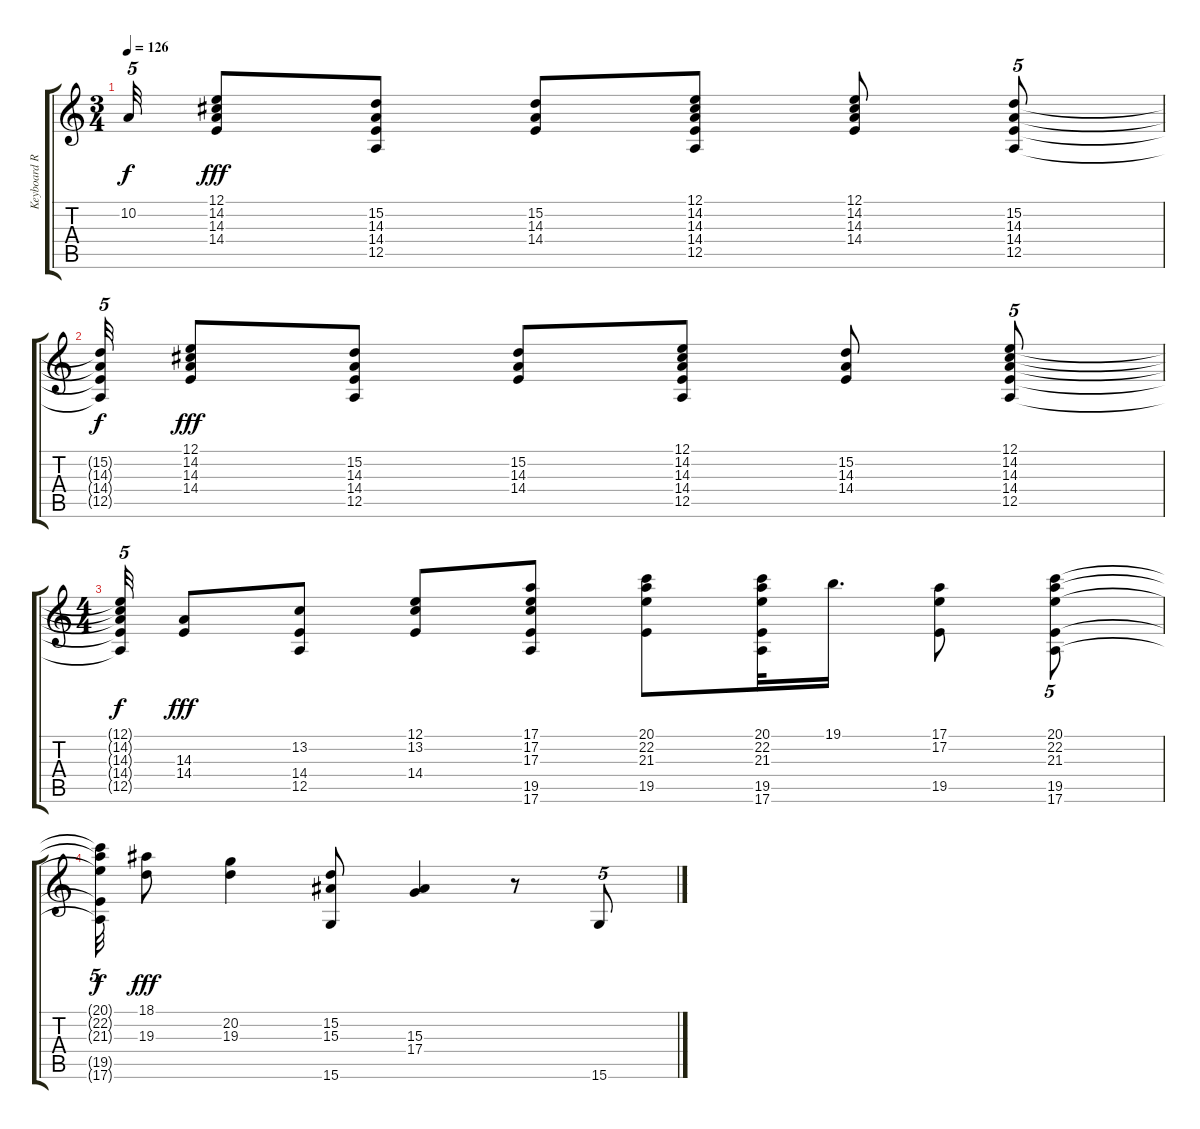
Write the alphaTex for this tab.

\track ("Keyboard R" "Keyboard R") {instrument brightacousticpiano}
\staff {score tabs}
\tuning (E4 B3 G3 D3 A2 E2) {hide}
\ts (3 4)
\tempo 126
\clef g2
\ks c
10.2{t}.32{tu (5 4) dy f} (12.1 14.2 14.3 14.4).8{dy fff} (15.2 14.3 14.4 12.5).8 (15.2 14.3 14.4).8 (12.1 14.2 14.3 14.4 12.5).8 (12.1 14.2 14.3 14.4).8 (15.2 14.3 14.4 12.5).8{tu (5 4)} |
(15.2{t} 14.3{t} 14.4{t} 12.5{t}).32{tu (5 4) dy f} (12.1 14.2 14.3 14.4).8{dy fff} (15.2 14.3 14.4 12.5).8 (15.2 14.3 14.4).8 (12.1 14.2 14.3 14.4 12.5).8 (15.2 14.3 14.4).8 (12.1 14.2 14.3 14.4 12.5).8{tu (5 4)} |
\ts (4 4)
(12.1{t} 14.2{t} 14.3{t} 14.4{t} 12.5{t}).32{tu (5 4) dy f} (14.3 14.4).8{dy fff} (13.2 14.4 12.5).8 (12.1 13.2 14.4).8 (17.1 17.2 17.3 19.5 17.6).8 (20.1 22.2 21.3 19.5).8 (20.1 22.2 21.3 19.5 17.6).32 19.1.16{d} (17.1 17.2 19.5).8 (20.1 22.2 21.3 19.5 17.6).8{tu (5 4)} |
(20.1{t} 22.2{t} 21.3{t} 19.5{t} 17.6{t}).32{tu (5 4) dy f} (18.1 19.3).8{dy fff} (20.2 19.3).4 (15.2 15.3 15.6).8 (15.3 17.4).4 r.8 15.6.8{tu (5 4)}
